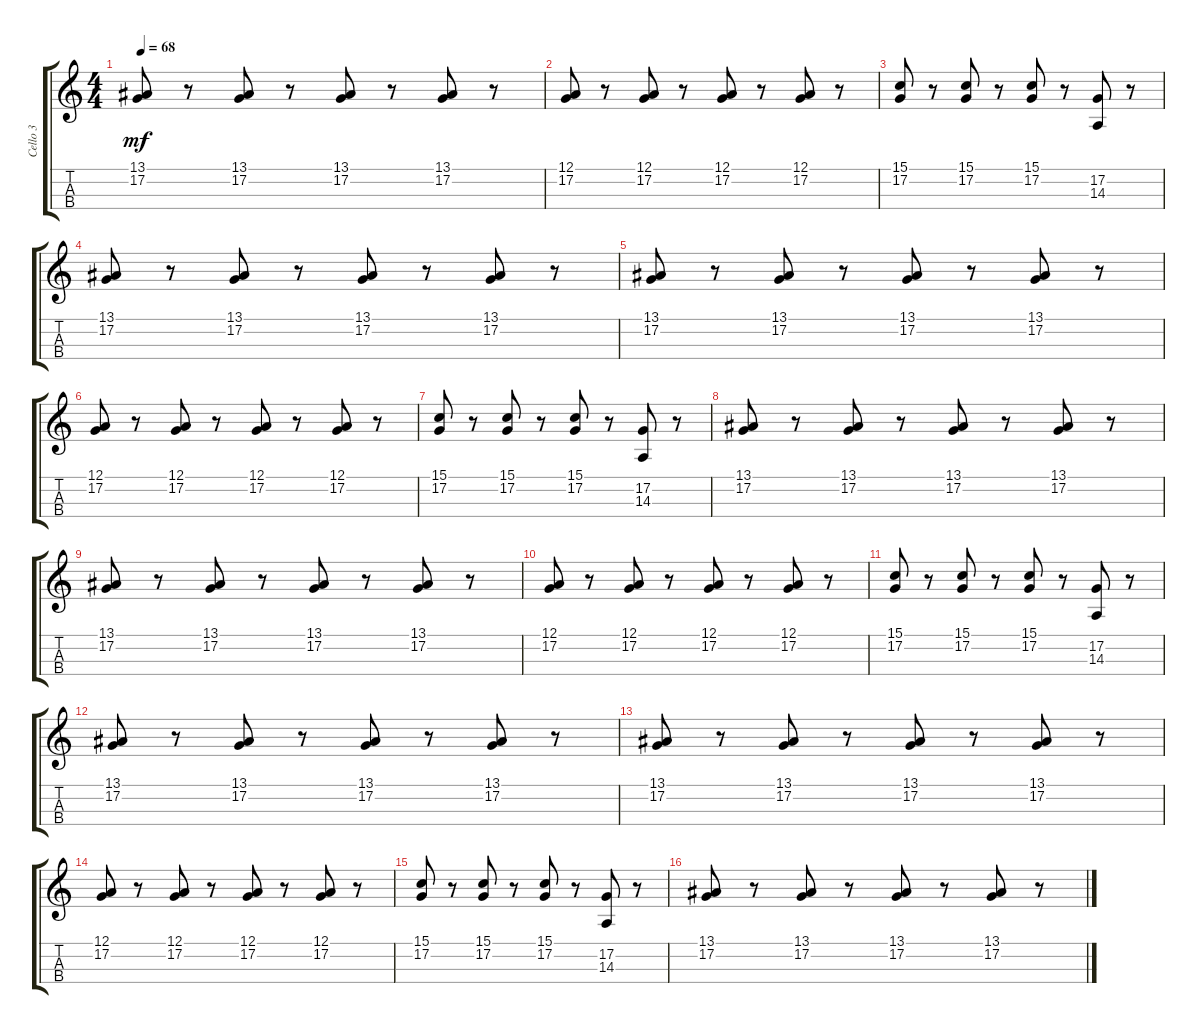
\track ("Cello 3" "Cello 3") {instrument stringensemble2}
\staff {score tabs}
\tuning (A3 D3 G2 C2) {hide}
\ts (4 4)
\tempo 68
\clef g2
\ks c
(13.1 17.2).8{dy mf} r.8 (13.1 17.2).8 r.8 (13.1 17.2).8 r.8 (13.1 17.2).8 r.8 |
(12.1 17.2).8 r.8 (12.1 17.2).8 r.8 (12.1 17.2).8 r.8 (12.1 17.2).8 r.8 |
(15.1 17.2).8 r.8 (15.1 17.2).8 r.8 (15.1 17.2).8 r.8 (17.2 14.3).8 r.8 |
(13.1 17.2).8 r.8 (13.1 17.2).8 r.8 (13.1 17.2).8 r.8 (13.1 17.2).8 r.8 |
(13.1 17.2).8 r.8 (13.1 17.2).8 r.8 (13.1 17.2).8 r.8 (13.1 17.2).8 r.8 |
(12.1 17.2).8 r.8 (12.1 17.2).8 r.8 (12.1 17.2).8 r.8 (12.1 17.2).8 r.8 |
(15.1 17.2).8 r.8 (15.1 17.2).8 r.8 (15.1 17.2).8 r.8 (17.2 14.3).8 r.8 |
(13.1 17.2).8 r.8 (13.1 17.2).8 r.8 (13.1 17.2).8 r.8 (13.1 17.2).8 r.8 |
(13.1 17.2).8 r.8 (13.1 17.2).8 r.8 (13.1 17.2).8 r.8 (13.1 17.2).8 r.8 |
(12.1 17.2).8 r.8 (12.1 17.2).8 r.8 (12.1 17.2).8 r.8 (12.1 17.2).8 r.8 |
(15.1 17.2).8 r.8 (15.1 17.2).8 r.8 (15.1 17.2).8 r.8 (17.2 14.3).8 r.8 |
(13.1 17.2).8 r.8 (13.1 17.2).8 r.8 (13.1 17.2).8 r.8 (13.1 17.2).8 r.8 |
(13.1 17.2).8 r.8 (13.1 17.2).8 r.8 (13.1 17.2).8 r.8 (13.1 17.2).8 r.8 |
(12.1 17.2).8 r.8 (12.1 17.2).8 r.8 (12.1 17.2).8 r.8 (12.1 17.2).8 r.8 |
(15.1 17.2).8 r.8 (15.1 17.2).8 r.8 (15.1 17.2).8 r.8 (17.2 14.3).8 r.8 |
(13.1 17.2).8 r.8 (13.1 17.2).8 r.8 (13.1 17.2).8 r.8 (13.1 17.2).8 r.8
